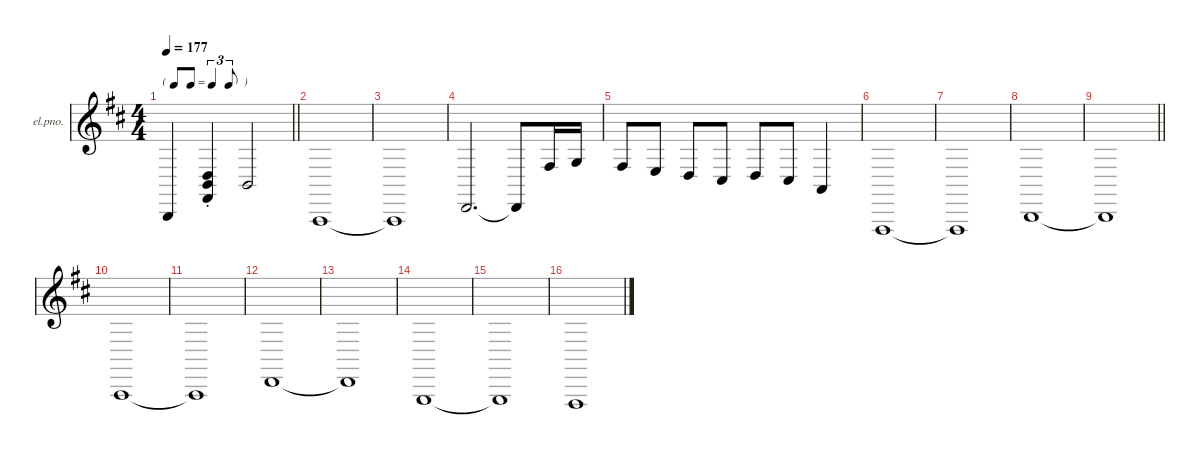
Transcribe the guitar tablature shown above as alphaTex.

\hideDynamics
\bracketExtendMode nobrackets
\firstSystemTrackNameOrientation horizontal
\track ("kb. Bass" "el.pno.") {instrument electricgrandpiano}
\staff {score}
\tuning (G2 D2 A1 E1 B0)
\ts (4 4)
\tf triplet8th
\tempo 177
\clef g2
\barLineRight lightlight
\ks bminor
2.3{acc forcenatural}.4{dy f} (4.1{st acc forcenatural} 4.2{st acc #} 17.3{st acc forcenatural}).4 4.1{acc forcenatural}.2 |
0.3{acc forcenatural}.1 |
0.3{t acc forcenatural}.1 |
0.2{acc forcenatural}.2{d} 0.2{t acc forcenatural}.8 11.1{acc #}.16 12.1{acc forcenatural}.16 |
11.1{acc #}.8 9.1{acc forcenatural}.8 7.1{acc forcenatural}.8 6.1{acc #}.8 7.1{acc forcenatural}.8 6.1{acc #}.8 2.1{acc forcenatural}.4 |
2.4{acc #}.1 |
2.4{t acc #}.1 |
2.3{acc forcenatural}.1 |
\barLineRight lightlight
2.3{t acc forcenatural}.1 |
0.3{acc forcenatural}.1 |
0.3{t acc forcenatural}.1 |
0.2{acc forcenatural}.1 |
0.2{t acc forcenatural}.1 |
3.4{acc forcenatural}.1 |
3.4{t acc forcenatural}.1 |
2.4{acc #}.1
